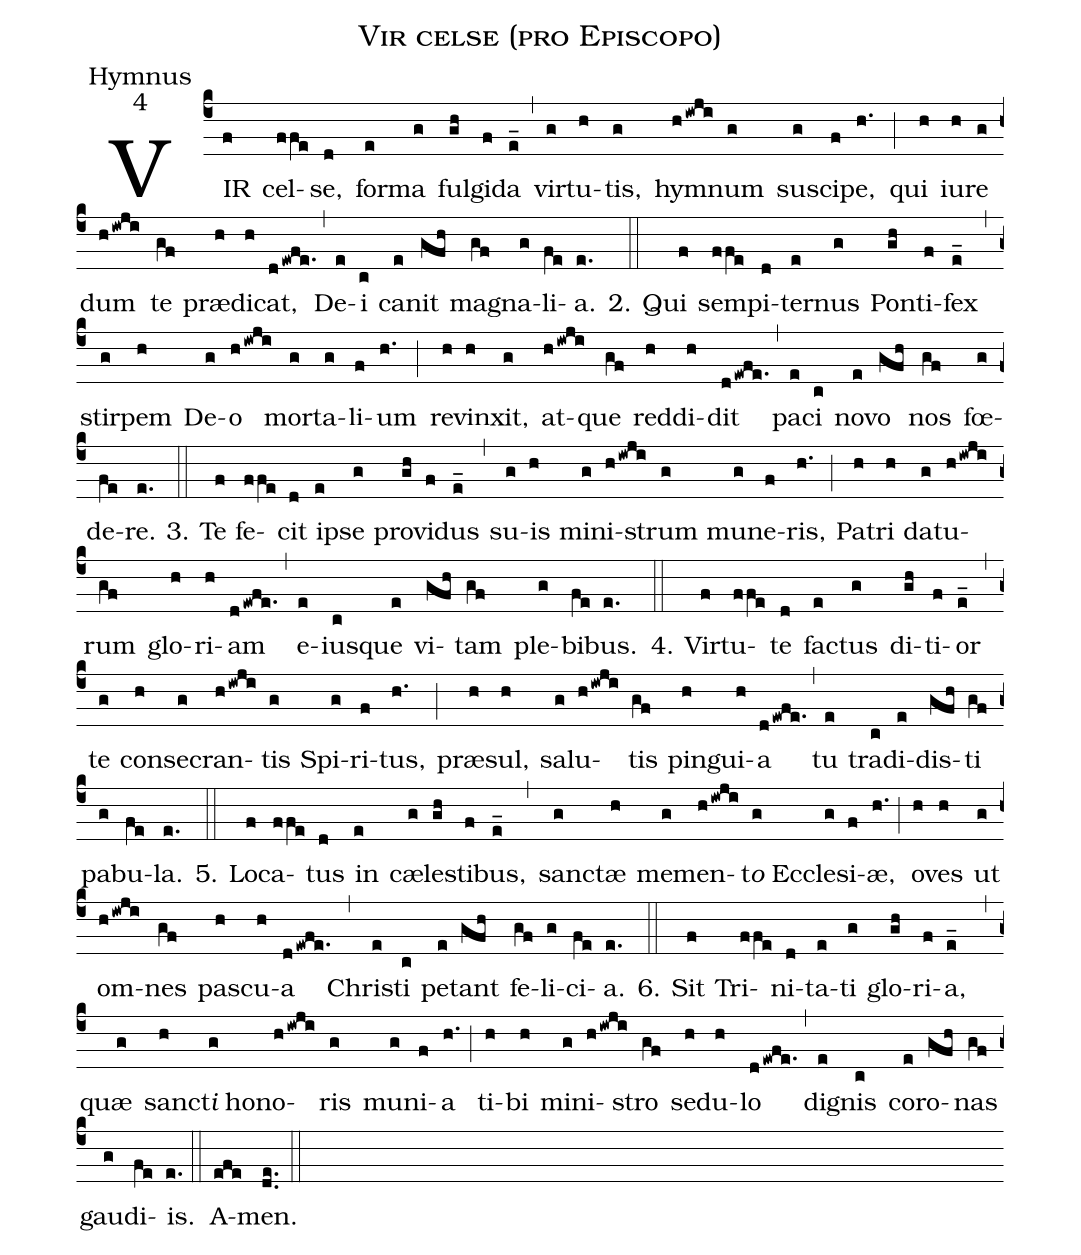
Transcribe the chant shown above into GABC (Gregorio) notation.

name:Vir celse (pro Episcopo);
office-part:Hymnus;
mode:4;
%%
(c4)VIR(f) cel(ffe)se,(d) for(e)ma(g) ful(gh)gi(f)da(e_) (,) vir(g)tu(h)tis,(g) hym(hiwji)num(g) su(g)sci(f)pe,(h.) (;) qui(h) iu(h)re(g) dum(hiwji) te(gf) præ(h)di(h)cat,(dewfe.) (,) De(e)i(c) ca(e)nit(gfh) ma(gf)gna(g)li(fe)a.(e.) (::)
2. Qui(f) sem(ffe)pi(d)ter(e)nus(g) Pon(gh)ti(f)fex(e_) (,) stir(g)pem(h) De(g)o(hiwji) mor(g)ta(g)li(f)um(h.) (;) re(h)vin(h)xit,(g) at(hiwji)que(gf) red(h)di(h)dit(dewfe.) (,) pa(e)ci(c) no(e)vo(gfh) nos(gf) fœ(g)de(fe)re.(e.) (::)
3. Te(f) fe(ffe)cit(d) ip(e)se(g) pro(gh)vi(f)dus(e_) (,) su(g)is(h) mi(g)ni(hiwji)strum(g) mu(g)ne(f)ris,(h.) (;) Pa(h)tri(h) da(g)tu(hiwji)rum(gf) glo(h)ri(h)am(dewfe.) (,) e(e)ius(c)que(e) vi(gfh)tam(gf) ple(g)bi(fe)bus.(e.) (::)
4. Vir(f)tu(ffe)te(d) fac(e)tus(g) di(gh)ti(f)or(e_) (,) te(g) con(h)se(g)cran(hiwji)tis(g) Spi(g)ri(f)tus,(h.) (;) præ(h)sul,(h) sa(g)lu(hiwji)tis(gf) pin(h)gui(h)a(dewfe.) (,) tu(e) tra(c)di(e)dis(gfh)ti(gf) pa(g)bu(fe)la.(e.) (::)
5. Lo(f)ca(ffe)tus(d) in(e) cæ(g)le(gh)sti(f)bus,(e_) (,) san(g)ctæ(h) me(g)men(hiwji)t<i>o</i> Ec(g)cle(g)si(f)æ,(h.) (;) o(h)ves(h) ut(g) om(hiwji)nes(gf) pas(h)cu(h)a(dewfe.) (,) Chri(e)sti(c) pe(e)tant(gfh) fe(gf)li(g)ci(fe)a.(e.) (::)
6. Sit(f) Tri(ffe)ni(d)ta(e)ti(g) glo(gh)ri(f)a,(e_) (,) quæ(g) san(h)ct<i>i</i> ho(g)no(hiwji)ris(g) mu(g)ni(f)a(h.) (;) ti(h)bi(h) mi(g)ni(hiwji)stro(gf) se(h)du(h)lo(dewfe.) (,) di(e)gnis(c) co(e)ro(gfh)nas(gf) gau(g)di(fe)is.(e.) (::)
   A(efe)men.(de..) (::)
